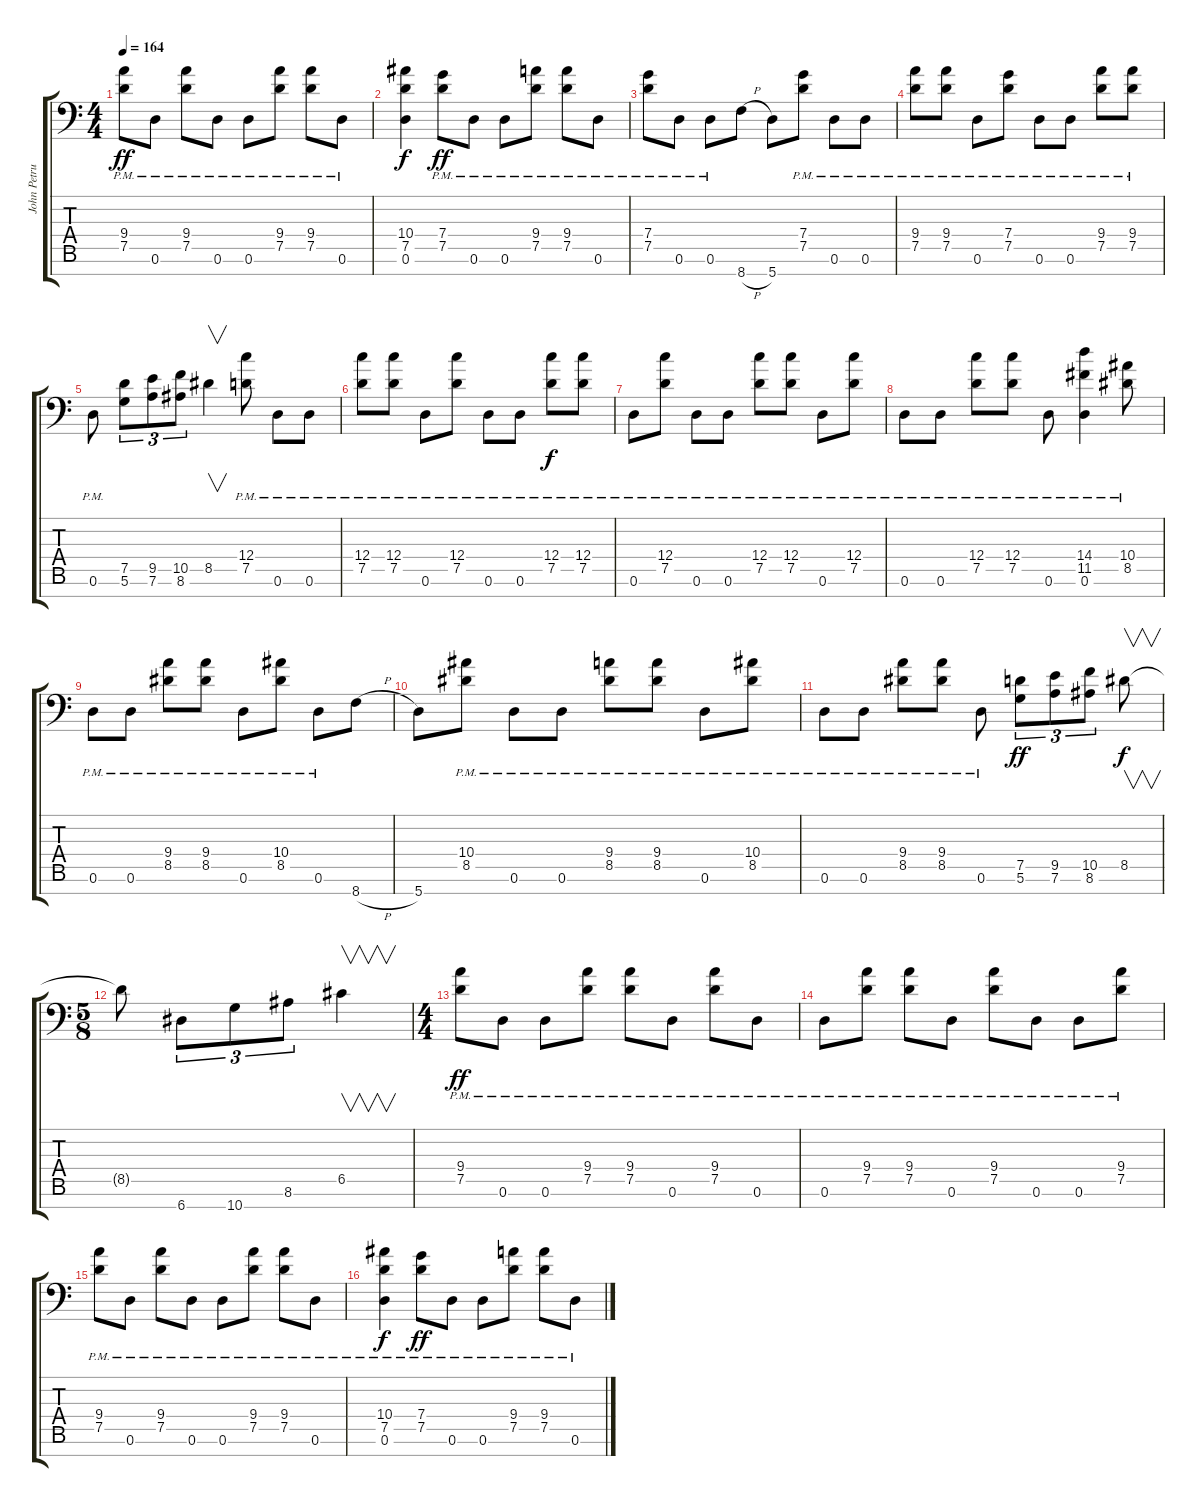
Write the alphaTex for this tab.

\track ("John Petrucci" "John Petru") {instrument distortionguitar}
\staff {score tabs}
\tuning (D4 A3 F3 C3 G2 D2 A1) {hide}
\ts (4 4)
\tempo 164
\clef f4
\ks c
(9.4{pm} 7.5).8{dy ff} 0.6{pm}.8 (9.4{pm} 7.5).8 0.6{pm}.8 0.6{pm}.8 (9.4{pm} 7.5).8 (9.4{pm} 7.5).8 0.6{pm}.8 |
(10.4 7.5 0.6).4{dy f} (7.4{pm} 7.5).8{dy ff} 0.6{pm}.8 0.6{pm}.8 (9.4{pm} 7.5).8 (9.4{pm} 7.5).8 0.6{pm}.8 |
(7.4{pm} 7.5).8 0.6{pm}.8 0.6{pm}.8 8.7{h}.8 5.7.8 (7.4{pm} 7.5).8 0.6{pm}.8 0.6{pm}.8 |
(9.4{pm} 7.5).8 (9.4{pm} 7.5).8 0.6{pm}.8 (7.4{pm} 7.5).8 0.6{pm}.8 0.6{pm}.8 (9.4{pm} 7.5).8 (9.4{pm} 7.5).8 |
0.6{pm}.8 (7.5 5.6).8{tu (3 2)} (9.5 7.6).8{tu (3 2)} (10.5 8.6).8{tu (3 2)} 8.5.4{v} (12.4{pm} 7.5).8 0.6{pm}.8 0.6{pm}.8 |
(12.4{pm} 7.5).8 (12.4{pm} 7.5).8 0.6{pm}.8 (12.4{pm} 7.5).8 0.6{pm}.8 0.6{pm}.8 (12.4{pm} 7.5).8{dy f} (12.4{pm} 7.5).8 |
0.6{pm}.8 (12.4{pm} 7.5).8 0.6{pm}.8 0.6{pm}.8 (12.4{pm} 7.5).8 (12.4{pm} 7.5).8 0.6{pm}.8 (12.4{pm} 7.5).8 |
0.6{pm}.8 0.6{pm}.8 (12.4{pm} 7.5).8 (12.4{pm} 7.5).8 0.6{pm}.8 (14.4{pm} 11.5{pm} 0.6{pm}).4 (10.4{pm} 8.5).8 |
0.6{pm}.8 0.6{pm}.8 (9.4{pm} 8.5).8 (9.4{pm} 8.5).8 0.6{pm}.8 (10.4{pm} 8.5).8 0.6{pm}.8 8.7{h}.8 |
5.7.8 (10.4{pm} 8.5).8 0.6{pm}.8 0.6{pm}.8 (9.4{pm} 8.5).8 (9.4{pm} 8.5).8 0.6{pm}.8 (10.4{pm} 8.5).8 |
0.6{pm}.8 0.6{pm}.8 (9.4{pm} 8.5).8 (9.4{pm} 8.5).8 0.6{pm}.8 (7.5 5.6).8{tu (3 2) dy ff volume 16} (9.5 7.6).8{tu (3 2)} (10.5 8.6).8{tu (3 2)} 8.5.8{v dy f} |
\ts (5 8)
8.5{t}.8 6.7.8{tu (3 2)} 10.7.8{tu (3 2)} 8.6.8{tu (3 2)} 6.5.4{v} |
\ts (4 4)
(9.4 7.5{pm}).8{dy ff} 0.6{pm}.8 0.6{pm}.8 (9.4 7.5{pm}).8 (9.4 7.5{pm}).8 0.6{pm}.8 (9.4 7.5{pm}).8 0.6{pm}.8 |
0.6{pm}.8 (9.4 7.5{pm}).8 (9.4 7.5{pm}).8 0.6{pm}.8 (9.4 7.5{pm}).8 0.6{pm}.8 0.6{pm}.8 (9.4 7.5{pm}).8 |
(9.4 7.5{pm}).8 0.6{pm}.8 (9.4 7.5{pm}).8 0.6{pm}.8 0.6{pm}.8 (9.4 7.5{pm}).8 (9.4 7.5{pm}).8 0.6{pm}.8 |
(10.4 7.5{pm} 0.6).4{dy f} (7.4 7.5{pm}).8{dy ff} 0.6{pm}.8 0.6{pm}.8 (9.4 7.5{pm}).8 (9.4 7.5{pm}).8 0.6{pm}.8
